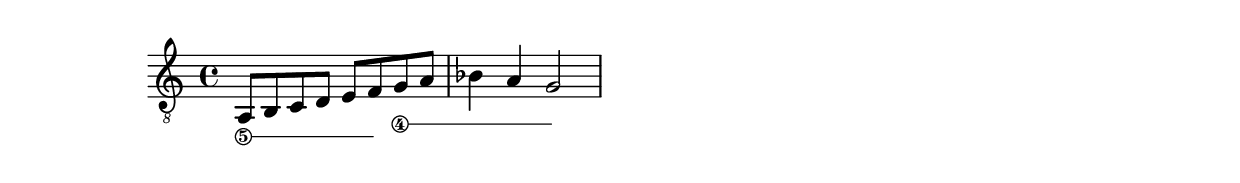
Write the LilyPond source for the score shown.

% DO NOT EDIT this file manually; it is automatically
% generated from Documentation/snippets/new
% Make any changes in Documentation/snippets/new/
% and then run scripts/auxiliar/makelsr.py
%
% This file is in the public domain.
%% Note: this file works from version 2.16.0
\version "2.16.0"

\header {
  lsrtags = "editorial-annotations, text, fretted-strings, tweaks-and-overrides, scheme-language"

  texidoc = "
Make an extender line for string number indications, showing that a
series of notes is supposed to be played all on the same string.

"
  doctitle = "String number extender lines"
} % begin verbatim


stringNumberSpanner =
#(define-music-function (parser location StringNumber) (string?)
  #{
    \override TextSpanner #'style = #'solid
    \override TextSpanner #'font-size = #-5
    \override TextSpanner #'(bound-details left stencil-align-dir-y) = #CENTER
    \override TextSpanner #'(bound-details left text) = \markup { \circle \number #StringNumber }
  #})


\relative c {
  \clef "treble_8"
  \stringNumberSpanner "5"
  \textSpannerDown
  a8\startTextSpan
  b c d e f\stopTextSpan
  \stringNumberSpanner "4"
  g\startTextSpan a
  bes4 a g2\stopTextSpan
}
